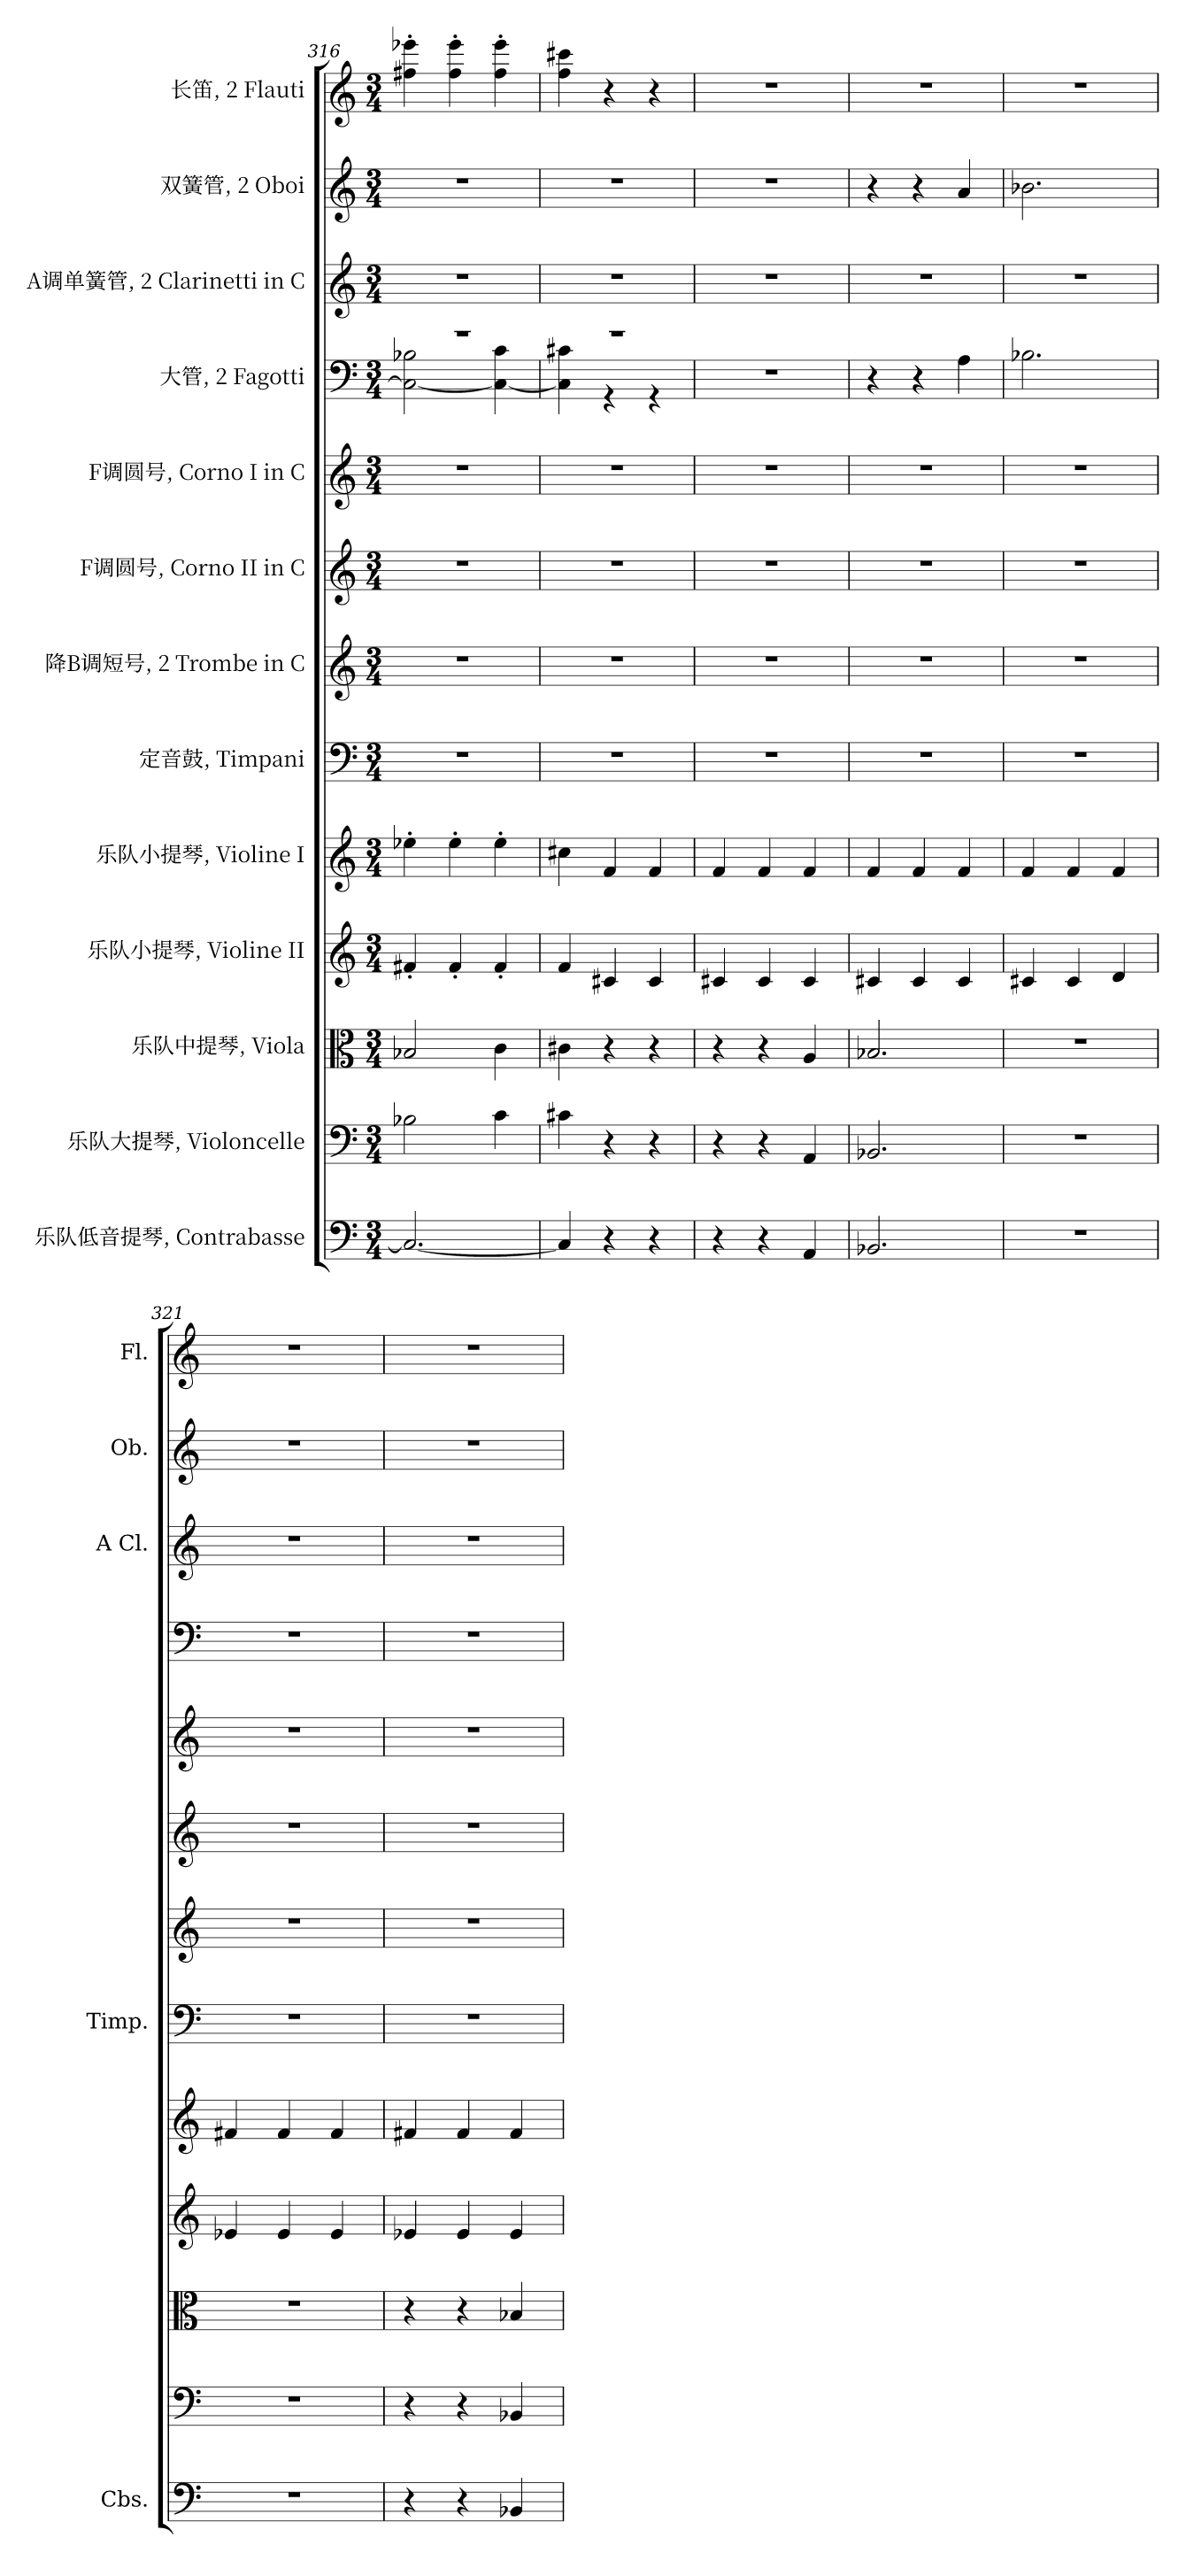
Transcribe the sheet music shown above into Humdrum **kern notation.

**kern	**kern	**kern	**kern	**kern	**kern	**kern	**kern	**kern	**kern	**kern	**kern	**kern
*part13	*part12	*part11	*part10	*part9	*part8	*part7	*part6	*part5	*part4	*part3	*part2	*part1
*staff13	*staff12	*staff11	*staff10	*staff9	*staff8	*staff7	*staff6	*staff5	*staff4	*staff3	*staff2	*staff1
*I"乐队低音提琴, Contrabasse	*I"乐队大提琴, Violoncelle	*I"乐队中提琴, Viola	*I"乐队小提琴, Violine II	*I"乐队小提琴, Violine I	*I"定音鼓, Timpani	*I"降B调短号, 2 Trombe in C	*I"F调圆号, Corno II in C	*I"F调圆号, Corno I in C	*I"大管, 2 Fagotti	*I"A调单簧管, 2 Clarinetti in C	*I"双簧管, 2 Oboi	*I"长笛, 2 Flauti
*I'Cbs.	*	*	*	*	*I'Timp.	*	*	*	*	*I'A Cl.	*I'Ob.	*I'Fl.
*clefF4	*clefF4	*clefC3	*clefG2	*clefG2	*clefF4	*clefG2	*clefG2	*clefG2	*clefF4	*clefG2	*clefG2	*clefG2
*ITrd7c12	*	*	*	*	*	*ITrd1c2	*ITrd4c7	*ITrd4c7	*	*ITrd2c3	*	*
*k[]	*k[]	*k[]	*k[]	*k[]	*k[]	*k[b-e-]	*k[b-]	*k[b-]	*k[]	*k[f#c#g#]	*k[]	*k[]
*M3/4	*M3/4	*M3/4	*M3/4	*M3/4	*M3/4	*M3/4	*M3/4	*M3/4	*M3/4	*M3/4	*M3/4	*M3/4
=316	=316	=316	=316	=316	=316	=316	=316	=316	=316	=316	=316	=316
*	*	*	*	*	*	*	*	*	*^	*	*	*
2.CC#/_	2B-X\	2B-X/	4f#X'/	4ee-X'\	2.r	2.r	2.r	2.r	2.r	2C#\_ 2B-X\	2.r	2.r	4ff#X\' 4eee-X\'
.	.	.	4f#'/	4ee-'\	.	.	.	.	.	.	.	.	4ff#\' 4eee-\'
.	4c\	4c\	4f#'/	4ee-'\	.	.	.	.	.	4C#\_ 4c\	.	.	4ff#\' 4eee-\'
=317	=317	=317	=317	=317	=317	=317	=317	=317	=317	=317	=317	=317	=317
*	*	*	*	*	*	*	*	*	*	*	*	*	*MM280
4CC#/]	4c#X\	4c#X\	4f/	4cc#X\	2.r	2.r	2.r	2.r	2.r	4C#\] 4c#X\	2.r	2.r	4ff\ 4ccc#X\
*	*	*	*	*	*	*	*	*	*	*	*	*	*MM324
4r	4r	4r	4c#X/	4f/	.	.	.	.	.	4r	.	.	4r
4r	4r	4r	4c#/	4f/	.	.	.	.	.	4r	.	.	4r
*	*	*	*	*	*	*	*	*	*v	*v	*	*	*
=318	=318	=318	=318	=318	=318	=318	=318	=318	=318	=318	=318	=318
*	*	*	*	*	*	*	*	*	*	*	*	*MM306
4r	4r	4r	4c#X/	4f/	2.r	2.r	2.r	2.r	2.r	2.r	2.r	2.r
4r	4r	4r	4c#/	4f/	.	.	.	.	.	.	.	.
4AAA/	4AA/	4A/	4c#/	4f/	.	.	.	.	.	.	.	.
=319	=319	=319	=319	=319	=319	=319	=319	=319	=319	=319	=319	=319
*	*	*	*	*	*	*	*	*	*	*	*	*MM306
2.BBB-X/	2.BB-X/	2.B-X/	4c#X/	4f/	2.r	2.r	2.r	2.r	4r	2.r	4r	2.r
.	.	.	4c#/	4f/	.	.	.	.	4r	.	4r	.
.	.	.	4c#/	4f/	.	.	.	.	4A\	.	4a/	.
!!LO:PB:g=z
=320	=320	=320	=320	=320	=320	=320	=320	=320	=320	=320	=320	=320
*	*	*	*	*	*	*	*	*	*	*	*	*MM306
2.r	2.r	2.r	4c#X/	4f/	2.r	2.r	2.r	2.r	2.B-X\	2.r	2.b-X\	2.r
.	.	.	4c#/	4f/	.	.	.	.	.	.	.	.
.	.	.	4d/	4f/	.	.	.	.	.	.	.	.
=321	=321	=321	=321	=321	=321	=321	=321	=321	=321	=321	=321	=321
*	*	*	*	*	*	*	*	*	*	*	*	*MM306
2.r	2.r	2.r	4e-X/	4f#X/	2.r	2.r	2.r	2.r	2.r	2.r	2.r	2.r
.	.	.	4e-/	4f#/	.	.	.	.	.	.	.	.
.	.	.	4e-/	4f#/	.	.	.	.	.	.	.	.
=322	=322	=322	=322	=322	=322	=322	=322	=322	=322	=322	=322	=322
*	*	*	*	*	*	*	*	*	*	*	*	*MM306
4r	4r	4r	4e-X/	4f#X/	2.r	2.r	2.r	2.r	2.r	2.r	2.r	2.r
4r	4r	4r	4e-/	4f#/	.	.	.	.	.	.	.	.
4BBB-X/	4BB-X/	4B-X/	4e-/	4f#/	.	.	.	.	.	.	.	.
=	=	=	=	=	=	=	=	=	=	=	=	=
*-	*-	*-	*-	*-	*-	*-	*-	*-	*-	*-	*-	*-
